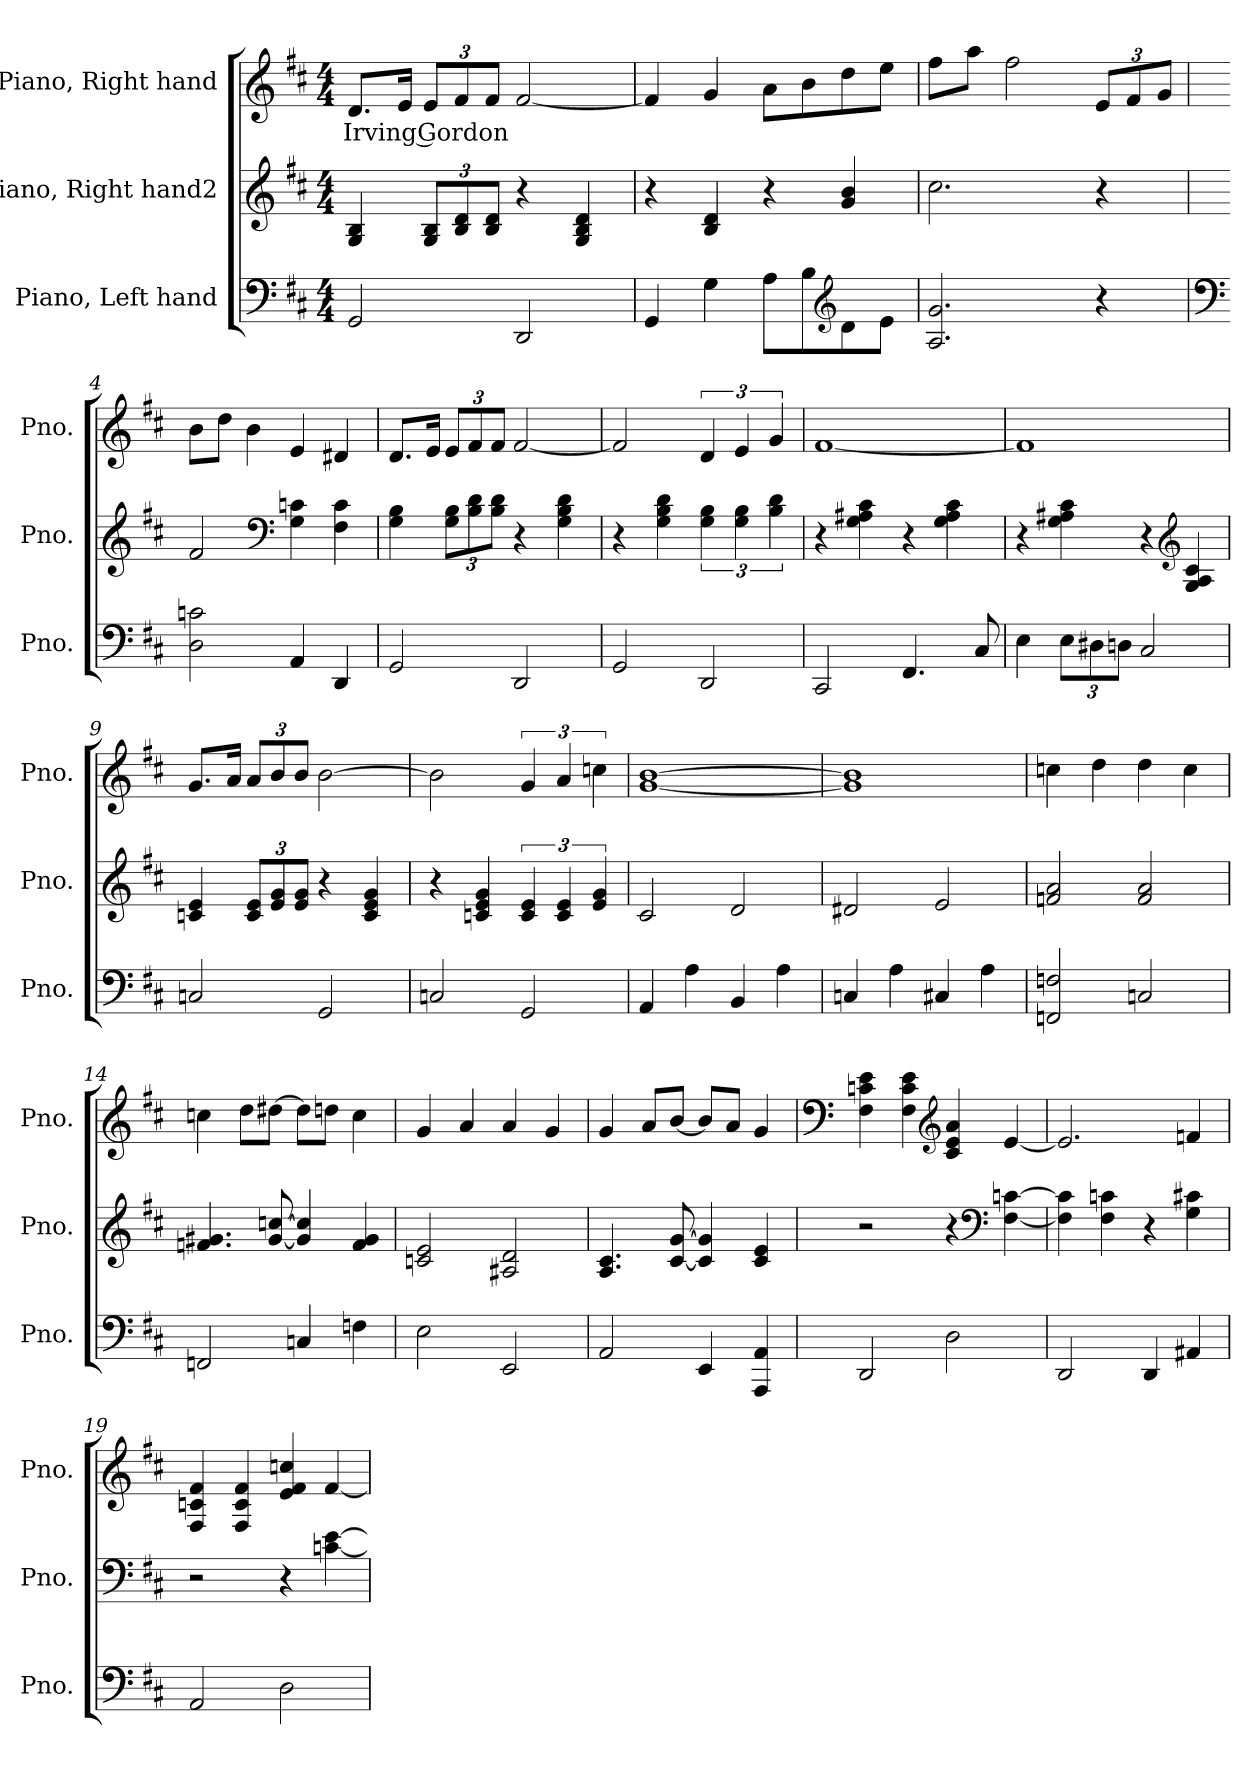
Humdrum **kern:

**kern	**kern	**kern	**text
*part3	*part2	*part1	*part1
*staff3	*staff2	*staff1	*staff1
*I"Piano, Left hand	*I"Piano, Right hand2	*I"Piano, Right hand	*
*I'Pno.	*I'Pno.	*I'Pno.	*
*clefF4	*clefG2	*clefG2	*
*k[f#c#]	*k[f#c#]	*k[f#c#]	*
*M4/4	*M4/4	*M4/4	*
*MM75	*MM75	*MM75	*
=1	=1	=1	=1
!	!	!	!LO:LY:b
2GG/	4G/ 4B/	8.d/L	Irving Gordon
.	.	16e/Jk	.
*	*Xbrackettup	*Xbrackettup	*
.	12G/ 12B/L	12e/L	.
.	12B/ 12d/	12f#/	.
.	12B/ 12d/J	12f#/J	.
2DD/	4r	[2f#/	.
.	4G/ 4B/ 4d/	.	.
=2	=2	=2	=2
4GG/	4r	4f#/]	.
4G\	4B/ 4d/	4g/	.
8A\L	4r	8a\L	.
8B\	.	8b\	.
*clefG2	*	*	*
8d\	4g/ 4b/	8dd\	.
8e\J	.	8ee\J	.
=3	=3	=3	=3
2.A/ 2.g/	2.cc#\	8ff#\L	.
.	.	8aa\J	.
.	.	2ff#\	.
4r	4r	12e/L	.
.	.	12f#/	.
.	.	12g/J	.
!!LO:LB:g=z
=4	=4	=4	=4
*clefF4	*	*	*
2D\ 2cn\	2f#/	8b\L	.
.	.	8dd\J	.
.	.	4b\	.
*	*clefF4	*	*
4AA/	4G\ 4cn\	4e/	.
4DD/	4F#\ 4c\	4d#X/	.
=5	=5	=5	=5
2GG/	4G\ 4B\	8.d/L	.
.	.	16e/Jk	.
.	12G\ 12B\L	12e/L	.
.	12B\ 12d\	12f#/	.
.	12B\ 12d\J	12f#/J	.
2DD/	4r	[2f#/	.
.	4G\ 4B\ 4d\	.	.
=6	=6	=6	=6
2GG/	4r	2f#/]	.
.	4G\ 4B\ 4d\	.	.
*	*brackettup	*brackettup	*
2DD/	6G\ 6B\	6d/	.
.	6G\ 6B\	6e/	.
.	6B\ 6d\	6g/	.
=7	=7	=7	=7
2CC#/	4r	[1f#	.
.	4G\ 4A#X\ 4c#\	.	.
4.FF#/	4r	.	.
.	4G\ 4A#\ 4c#\	.	.
8C#/	.	.	.
=8	=8	=8	=8
4E\	4r	1f#]	.
*Xbrackettup	*	*	*
12E\L	4G\ 4A#X\ 4c#\	.	.
12D#X\	.	.	.
12Dn\J	.	.	.
2C#/	4r	.	.
*	*clefG2	*	*
.	4G/ 4A#/ 4c#/	.	.
!!LO:LB:g=z
=9	=9	=9	=9
2Cn/	4cn/ 4e/	8.g/L	.
.	.	16a/Jk	.
*	*Xbrackettup	*Xbrackettup	*
.	12c/ 12e/L	12a/L	.
.	12e/ 12g/	12b/	.
.	12e/ 12g/J	12b/J	.
2GG/	4r	[2b\	.
.	4c/ 4e/ 4g/	.	.
=10	=10	=10	=10
2Cn/	4r	2b\]	.
.	4cn/ 4e/ 4g/	.	.
*	*brackettup	*brackettup	*
2GG/	6c/ 6e/	6g/	.
.	6c/ 6e/	6a/	.
.	6e/ 6g/	6ccn\	.
=11	=11	=11	=11
4AA/	2c#/	[1g [1b	.
4A\	.	.	.
4BB/	2d/	.	.
4A\	.	.	.
=12	=12	=12	=12
4Cn/	2d#X/	1g] 1b]	.
4A\	.	.	.
4C#X/	2e/	.	.
4A\	.	.	.
=13	=13	=13	=13
2FFn/ 2Fn/	2fn/ 2a/	4ccn\	.
.	.	4dd\	.
2Cn/	2f/ 2a/	4dd\	.
.	.	4cc\	.
=14	=14	=14	=14
2FFn/	4.fn/ 4.g#X/	4ccn\	.
.	.	8dd\L	.
.	[8g#/ [8ccn/	[8dd#X\J	.
4Cn/	4g#/] 4cc/]	8dd#\L]	.
.	.	8ddn\J	.
4Fn\	4f/ 4g#/	4cc\	.
!!LO:LB:g=z
=15	=15	=15	=15
2E\	2cn/ 2e/	4g/	.
.	.	4a/	.
2EE/	2A#X/ 2d/	4a/	.
.	.	4g/	.
=16	=16	=16	=16
2AA/	4.A/ 4.c#/	4g/	.
.	.	8a/L	.
.	[8c#/ [8g/	[8b/J	.
4EE/	4c#/] 4g/]	8b/L]	.
.	.	8a/J	.
4AAA/ 4AA/	4c#/ 4e/	4g/	.
=17	=17	=17	=17
*	*	*clefF4	*
2DD/	2r	4F#\ 4cn\ 4e\	.
.	.	4F#\ 4c\ 4e\	.
*	*	*clefG2	*
2D\	4r	4c/ 4e/ 4a/	.
*	*clefF4	*	*
.	[4F#\ [4cn\	[4e/	.
=18	=18	=18	=18
2DD/	4F#\] 4c\]	2.e/]	.
.	4F#\ 4cn\	.	.
4DD/	4r	.	.
4AA#X/	4G\ 4c#X\	4fn/	.
=19	=19	=19	=19
2AA/	2r	4F#/ 4cn/ 4f#/	.
.	.	4F#/ 4c/ 4f#/	.
2D\	4r	4e/ 4f#/ 4ccn/	.
.	[4cn\ [4e\	[4f#/	.
=	=	=	=
*-	*-	*-	*-
